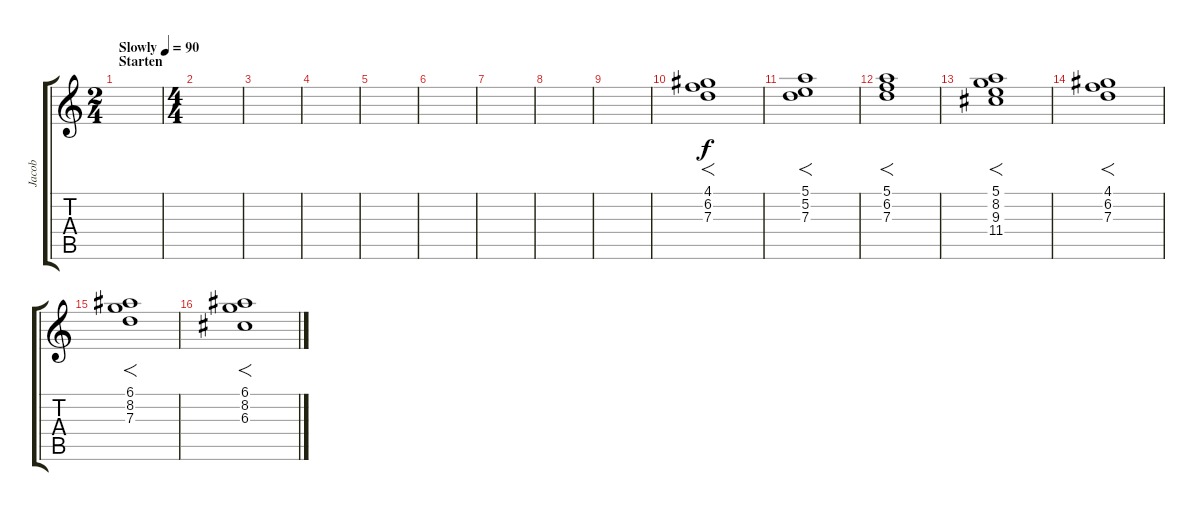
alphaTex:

\track ("Jacob" "Jacob") {instrument overdrivenguitar}
\staff {score tabs}
\tuning (E4 B3 G3 D3 A2 E2) {hide}
\ts (2 4)
\section ("" "Starten")
\tempo (90 "Slowly")
\tempo 120
\tempo (90 "Slowly")
\clef g2
\ks c
|
\ts (4 4)
|
|
|
|
|
|
|
|
(4.1 6.2 7.3).1{f instrument synthstrings1} |
(5.1 5.2 7.3).1{f} |
(5.1 6.2 7.3).1{f} |
(5.1 8.2 9.3 11.4).1{f} |
(4.1 6.2 7.3).1{f} |
(6.1 8.2 7.3).1{f} |
(6.1 8.2 6.3).1{f}
